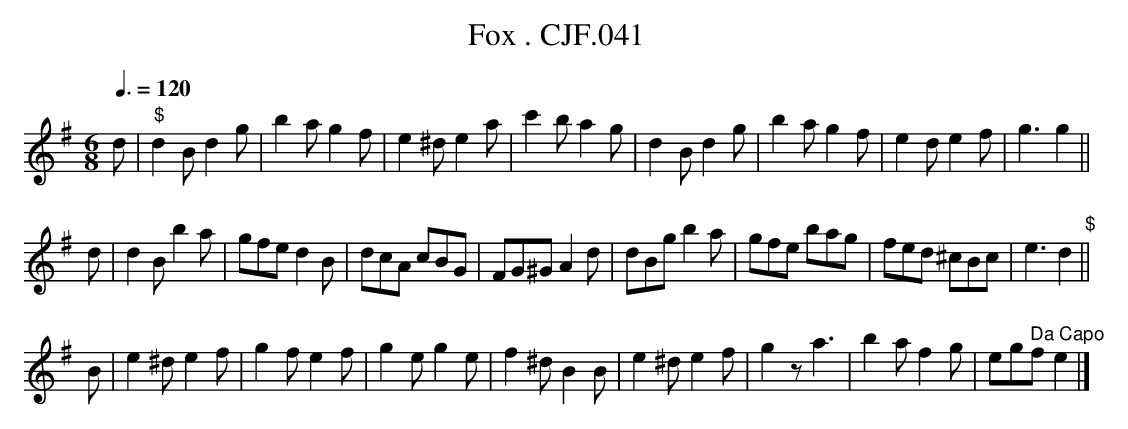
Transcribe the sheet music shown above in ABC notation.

X:1
T:Fox . CJF.041
M:6/8
L:1/8
Q:3/8=120
K:G
d|\
"$"d2Bd2g|b2ag2f|e2^de2a|c'2ba2g|\
d2Bd2g|b2ag2f|e2de2f|g3g2||
d|d2Bb2a|gfed2B|dcA cBG|FG^GA2d|\
dBgb2a|gfe bag|fed ^cBc|e3d2"$"||
B|e2^de2f|g2fe2f|g2eg2e|f2^dB2B|\
e2^de2f|g2za3|b2af2g|eg" Da Capo"fe2|]
